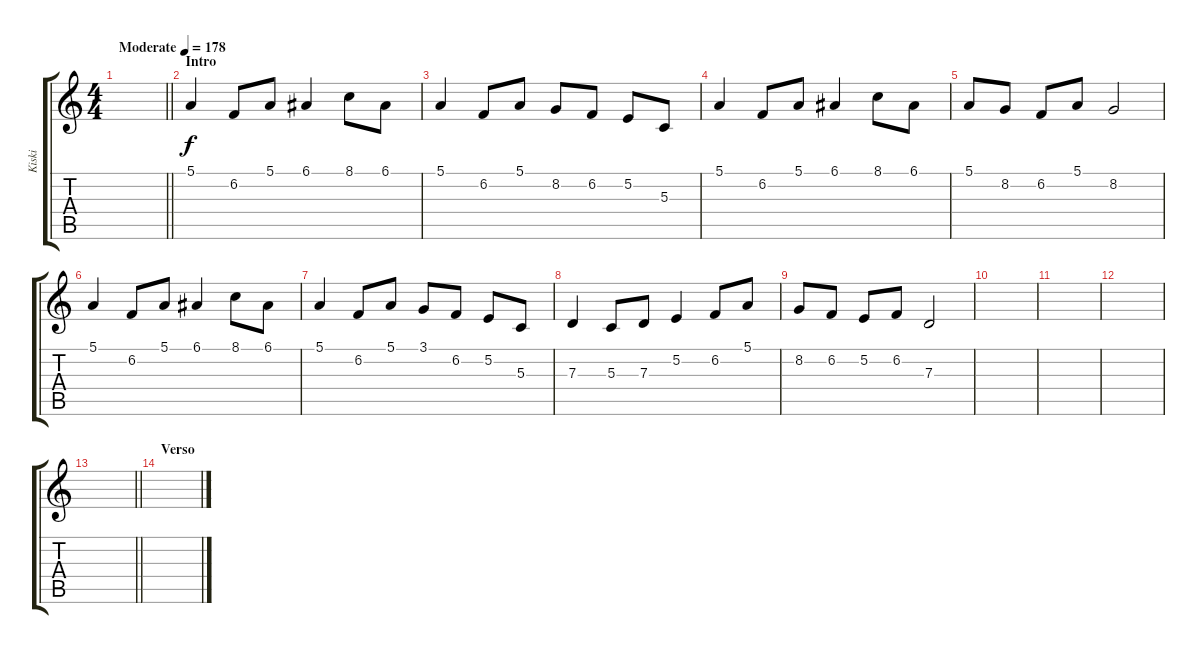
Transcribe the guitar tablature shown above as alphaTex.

\track ("Kiski" "Kiski") {instrument accordion}
\staff {score tabs}
\tuning (E4 B3 G3 D3 A2 E2) {hide}
\ts (4 4)
\tempo (178 "Moderate")
\clef g2
\barLineRight lightlight
\ks c
|
\section ("" "Intro")
5.1.4{instrument accordion} 6.2.8 5.1.8 6.1.4 8.1.8 6.1.8 |
5.1.4 6.2.8 5.1.8 8.2.8 6.2.8 5.2.8 5.3.8 |
5.1.4 6.2.8 5.1.8 6.1.4 8.1.8 6.1.8 |
5.1.8 8.2.8 6.2.8 5.1.8 8.2.2 |
5.1.4 6.2.8 5.1.8 6.1.4 8.1.8 6.1.8 |
5.1.4 6.2.8 5.1.8 3.1.8 6.2.8 5.2.8 5.3.8 |
7.3.4 5.3.8 7.3.8 5.2.4 6.2.8 5.1.8 |
8.2.8 6.2.8 5.2.8 6.2.8 7.3.2 |
|
|
|
\barLineRight lightlight
|
\section ("" "Verso")
